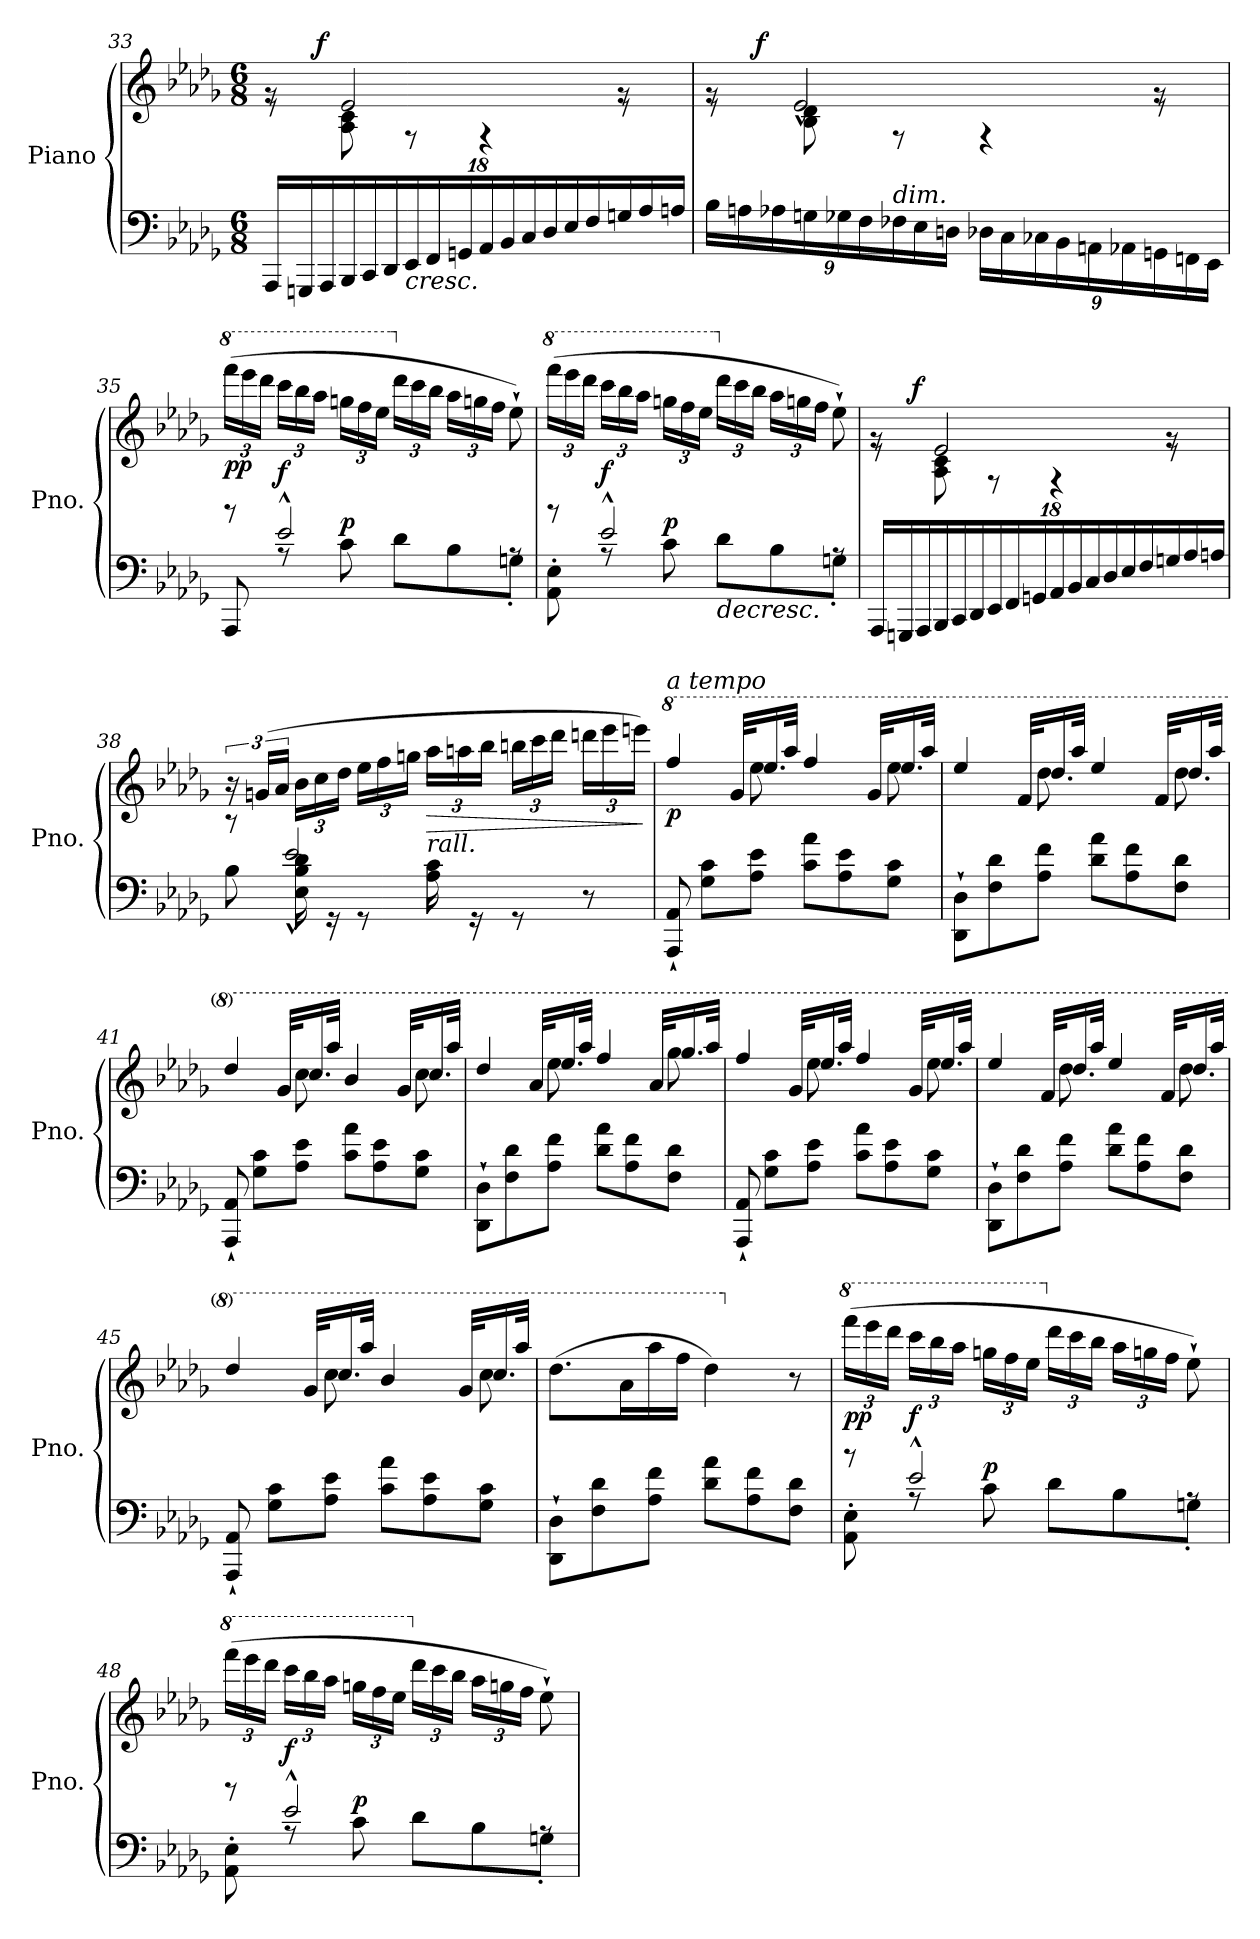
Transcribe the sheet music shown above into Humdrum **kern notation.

**kern	**kern	**dynam
*part1	*part1	*part1
*staff2	*staff1	*staff1/2
*I"Piano	*	*
*I'Pno.	*	*
!!LO:LB:g=z
*clefF4	*clefG2	*
*k[b-e-a-d-g-]	*k[b-e-a-d-g-]	*
*M6/8	*M6/8	*
*Xbrackettup	*	*
=33	=33	=33
*	*^	*
*	*	*^	*
24AAA-</LL	8re	8rg	12ryy	.
24GGGn/	.	.	.	.
!	!	!	!	!LO:DY:a
24AAA-/	.	.	3%2ryy	f
24BBB-/	8A-\ 8c\	2e-^^/	.	.
24CC/	.	.	.	.
24DD-</	.	.	.	.
!LO:TX:b:i:t=cresc.	!	!	!	!
24EE-/	8rF	.	.	.
24FF/	.	.	.	.
24GGn/	.	.	.	.
24AA-</	4rF	.	.	.
24BB-/	.	.	.	.
24C/	.	.	.	.
24D-</	.	.	.	.
24E-/	.	.	.	.
24F/	.	.	.	.
24Gn/	8re	8rg	.	.
24A-</	.	.	.	.
24An</JJ	.	.	.	.
=34	=34	=34	=34	=34
24B-<\LL	8re	8rg	12ryy	.
24An<\	.	.	.	.
!	!	!	!	!LO:DY:a
24A-X<\	.	.	3%2ryy	f
24Gn<\	8B-\ 8d-\	2e-^^/	.	.
24G-X<\	.	.	.	.
24F<\	.	.	.	.
!LO:TX:a:i:t=dim.	!	!	!	!
24F-X\	8rF	.	.	.
24E-\	.	.	.	.
24Dn<\JJ	.	.	.	.
24D-X<\LL	4rF	.	.	.
24C<\	.	.	.	.
24C-X\	.	.	.	.
24BB-\	.	.	.	.
24AAn<\	.	.	.	.
24AA-X<\	.	.	.	.
24GGn<\	8re	8rg	.	.
24FFn\	.	.	.	.
24EE-\JJ	.	.	.	.
*	*v	*v	*v	*
!!LO:LB:g=z
=35	=35	=35
*^	*	*
*	*	*8va	*
*	*	*Xbrackettup	*
*	*	*^	*
*	*	*	*^	*
!	!	!	!	!	!LO:DY:b
*	*	*v	*v	*v	*
8AAA-/	8rb	(>24ffff\LL	pp
.	.	24eeee-\	.
.	.	24dddd-\JJ	.
!	!	!	!LO:DY:a=2
2e-^^/	8rA	24cccc\LL	f
.	.	24bbb-\	.
.	.	24aaa-\JJ	.
!	!	!	!LO:DY:a=2
.	8c<\	24gggn\LL	p
.	.	24fff\	.
.	.	24eee-\JJ	.
*	*	*X8va	*
.	8d-\L	24ddd-\LL	.
.	.	24ccc\	.
.	.	24bb-\JJ	.
.	8B-\	24aa-\LL	.
.	.	24ggn\	.
.	.	24ff\JJ	.
8rA	8Gn'\J	8ee-`\)	.
=36	=36	=36	=36
*	*	*8va	*
8AA-\' 8E-\'	8rb	(>24ffff\LL	.
.	.	24eeee-\	.
.	.	24dddd-\JJ	.
!	!	!	!LO:DY:a=2
2e-^^/	8rA	24cccc\LL	f
.	.	24bbb-\	.
.	.	24aaa-\JJ	.
!	!	!	!LO:DY:a=2
.	8c<\	24gggn\LL	p
.	.	24fff\	.
.	.	24eee-\JJ	.
!	!	!	!LO:HP:b=2
*	*	*X8va	*
.	8d-\L	24ddd-\LL	>
.	.	24ccc\	.
.	.	24bb-\JJ	.
.	8B-\	24aa-\LL	.
.	.	24ggn\	.
.	.	24ff\JJ	.
8rA	8Gn'\J	8ee-`\)	.
*v	*v	*	*
!!LO:LB:g=z
=37	=37	=37
*	*^	*
*	*	*^	*
24AAA-</LL	8re	8rg	12ryy	.
24GGGn/	.	.	.	.
!	!	!	!	!LO:DY:a
24AAA-/	.	.	3%2ryy	f
24BBB-/	8A-\ 8c\	2e-^^/	.	.
24CC/	.	.	.	.
24DD-</	.	.	.	.
24EE-/	8rF	.	.	.
24FF/	.	.	.	.
24GGn/	.	.	.	.
24AA-</	4rF	.	.	.
24BB-/	.	.	.	.
24C/	.	.	.	.
24D-</	.	.	.	.
24E-/	.	.	.	.
24F/	.	.	.	.
24Gn/	8re	8rg	.	.
24A-</	.	.	.	.
24An</JJ	.	.	.	.
*	*v	*v	*v	*
=38	=38	=38
*^	*	*
*	*	*brackettup	*
8B-\	8rdd	24r	.
.	.	(>24gn/LL	.
.	.	24a-/JJ	.
*	*	*Xbrackettup	*
16E-\ 16B-\ 16d-\	2e-^^/	24b-\LL	.
.	.	24cc\	.
16rGG	.	.	.
.	.	24dd-\JJ	.
8rGG	.	24ee-\LL	.
.	.	24ff\	.
.	.	24ggn\JJ	.
!	!	!LO:TX:b:i:t=rall.	!
!	!	!	!LO:HP:b
16A-\ 16c\	.	24aa-\LL	>
.	.	24aan\	.
16rGG	.	.	.
.	.	24bb-\JJ	.
8rGG	.	24bbn\LL	.
.	.	24ccc\	.
.	.	24ddd-\JJ	.
8r	8ryy	24dddn\LL	.
.	.	24eee-\	.
.	.	24eeen\JJ)	.
*v	*v	*	*
.	.	]
=39	=39	=39
*	*8va	*
*	*^	*
!	!LO:TX:a:i:t=a tempo	!	!
!	!	!	!LO:DY:b
8AAA-/` 8AA-/`	4fff/	8..ryy	p
8G-\ 8c\L	.	.	.
.	.	32gg-/KLL	.
8A-\ 8e-\J	8eee-\	16.eee-/	.
.	.	32aaa-/JJk	.
8c\ 8a-\L	4fff/	8..ryy	.
8A-\ 8e-\	.	.	.
.	.	32gg-/KLL	.
8G-\ 8c\J	8eee-\	16.eee-/	.
.	.	32aaa-/JJk	.
!!LO:PB:g=z	!!
=40	=40	=40	=40
8DD-\` 8D-\`L	4eee-/	8..ryy	.
8F\ 8d-\	.	.	.
.	.	32ff/KLL	.
8A-\ 8f\J	8ddd-\	16.ddd-/	.
.	.	32aaa-/JJk	.
8d-\ 8a-\L	4eee-/	8..ryy	.
8A-\ 8f\	.	.	.
.	.	32ff/KLL	.
8F\ 8d-\J	8ddd-\	16.ddd-/	.
.	.	32aaa-/JJk	.
=41	=41	=41	=41
8AAA-/` 8AA-/`	4ddd-/	8..ryy	.
8G-\ 8c\L	.	.	.
.	.	32gg-/KLL	.
8A-\ 8e-\J	8ccc\	16.ccc/	.
.	.	32aaa-/JJk	.
8c\ 8a-\L	4bb-/	8..ryy	.
8A-\ 8e-\	.	.	.
.	.	32gg-/KLL	.
8G-\ 8c\J	8ccc\	16.ccc/	.
.	.	32aaa-/JJk	.
=42	=42	=42	=42
8DD-\` 8D-\`L	4ddd-/	8..ryy	.
8F\ 8d-\	.	.	.
.	.	32aa-/KLL	.
8A-\ 8f\J	8eee-\	16.eee-/	.
.	.	32aaa-/JJk	.
8d-\ 8a-\L	4fff/	8..ryy	.
8A-\ 8f\	.	.	.
.	.	32aa-/KLL	.
8F\ 8d-\J	8ggg-\	16.ggg-/	.
.	.	32aaa-/JJk	.
=43	=43	=43	=43
8AAA-/` 8AA-/`	4fff/	8..ryy	.
8G-\ 8c\L	.	.	.
.	.	32gg-/KLL	.
8A-\ 8e-\J	8eee-\	16.eee-/	.
.	.	32aaa-/JJk	.
8c\ 8a-\L	4fff/	8..ryy	.
8A-\ 8e-\	.	.	.
.	.	32gg-/KLL	.
8G-\ 8c\J	8eee-\	16.eee-/	.
.	.	32aaa-/JJk	.
=44	=44	=44	=44
8DD-\` 8D-\`L	4eee-/	8..ryy	.
8F\ 8d-\	.	.	.
.	.	32ff/KLL	.
8A-\ 8f\J	8ddd-\	16.ddd-/	.
.	.	32aaa-/JJk	.
8d-\ 8a-\L	4eee-/	8..ryy	.
8A-\ 8f\	.	.	.
.	.	32ff/KLL	.
8F\ 8d-\J	8ddd-\	16.ddd-/	.
.	.	32aaa-/JJk	.
!!LO:LB:g=z	!!
=45	=45	=45	=45
8AAA-/` 8AA-/`	4ddd-/	8..ryy	.
8G-\ 8c\L	.	.	.
.	.	32gg-/KLL	.
8A-\ 8e-\J	8ccc\	16.ccc/	.
.	.	32aaa-/JJk	.
8c\ 8a-\L	4bb-/	8..ryy	.
8A-\ 8e-\	.	.	.
.	.	32gg-/KLL	.
8G-\ 8c\J	8ccc\	16.ccc/	.
.	.	32aaa-/JJk	.
*	*v	*v	*
=46	=46	=46
8DD-\` 8D-\`L	(>8.ddd-\L	.
8F\ 8d-\	.	.
.	16aa-\L	.
8A-\ 8f\J	16aaa-\	.
.	16fff\JJ	.
8d-\ 8a-\L	4ddd-\)	.
8A-\ 8f\	.	.
*	*X8va	*
8F\ 8d-\J	8r	.
=47	=47	=47
*^	*	*
*	*	*8va	*
!	!	!	!LO:DY:b
8AA-\' 8E-\'	8rb	(>24ffff\LL	pp
.	.	24eeee-\	.
.	.	24dddd-\JJ	.
!	!	!	!LO:DY:a=2
2e-^^/	8rA	24cccc\LL	f
.	.	24bbb-\	.
.	.	24aaa-\JJ	.
!	!	!	!LO:DY:a=2
.	8c\	24gggn\LL	p
.	.	24fff\	.
.	.	24eee-\JJ	.
*	*	*X8va	*
.	8d-\L	24ddd-\LL	.
.	.	24ccc\	.
.	.	24bb-\JJ	.
.	8B-\	24aa-\LL	.
.	.	24ggn\	.
.	.	24ff\JJ	.
8rA	8Gn'\J	8ee-`\)	.
*v	*v	*	*
.	.	]
!!LO:LB:g=z
=48	=48	=48
*^	*	*
*	*	*8va	*
8AA-\' 8E-\'	8rb	(>24ffff\LL	.
.	.	24eeee-\	.
.	.	24dddd-\JJ	.
!	!	!	!LO:DY:a=2
2e-^^/	8rA	24cccc\LL	f
.	.	24bbb-\	.
.	.	24aaa-\JJ	.
!	!	!	!LO:DY:a=2
.	8c<\	24gggn\LL	p
.	.	24fff\	.
.	.	24eee-\JJ	.
*	*	*X8va	*
.	8d-\L	24ddd-\LL	.
.	.	24ccc\	.
.	.	24bb-\JJ	.
.	8B-\	24aa-\LL	.
.	.	24ggn\	.
.	.	24ff\JJ	.
8rA	8Gn'\J	8ee-`\)	.
*v	*v	*	*
=	=	=
*-	*-	*-
